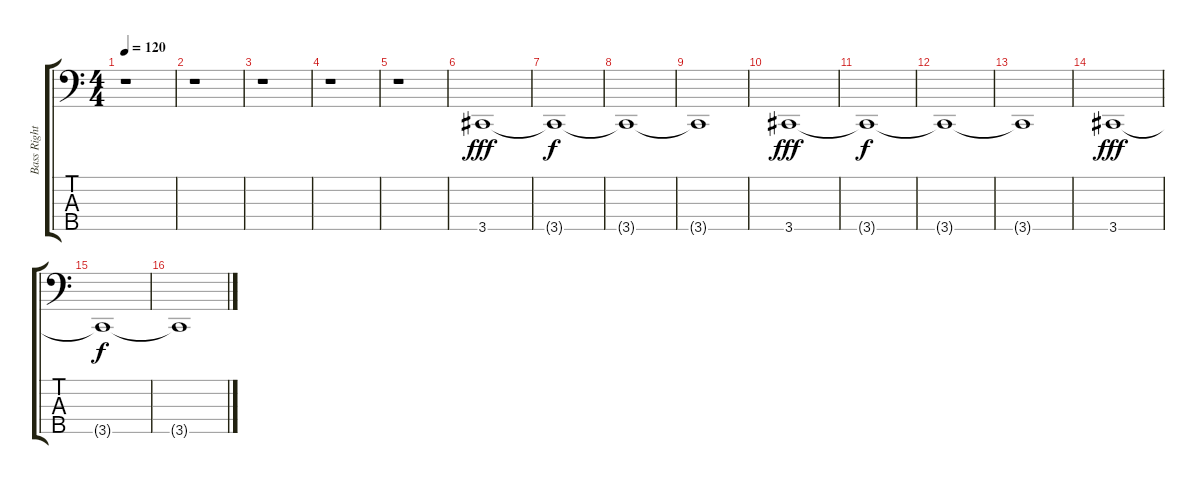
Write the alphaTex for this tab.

\track ("Bass Right" "Bass Right") {instrument electricbassfinger}
\staff {score tabs}
\tuning (Gb2 Db2 Ab1 Eb1 Bb0) {hide}
\ts (4 4)
\tempo 120
\clef f4
\ks c
r.1{dy fff instrument electricbassfinger} |
r.1 |
r.1 |
r.1 |
r.1 |
3.5.1 |
3.5{t}.1{dy f} |
3.5{t}.1 |
3.5{t}.1 |
3.5.1{dy fff} |
3.5{t}.1{dy f} |
3.5{t}.1 |
3.5{t}.1 |
3.5.1{dy fff} |
3.5{t}.1{dy f} |
3.5{t}.1
